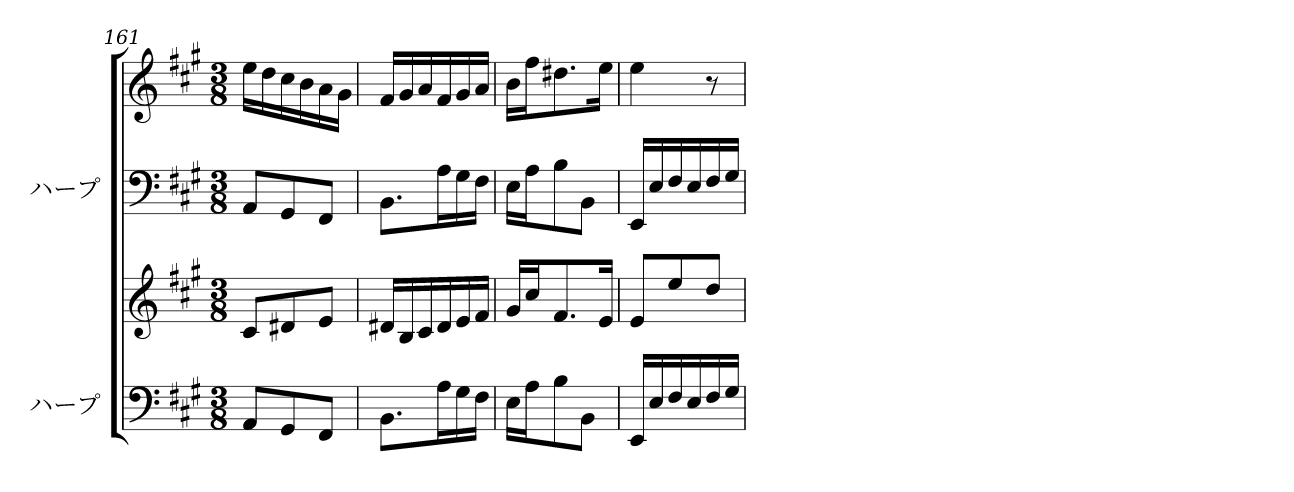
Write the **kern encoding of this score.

**kern	**kern	**kern	**kern
*part2	*part2	*part1	*part1
*staff4	*staff3	*staff2	*staff1
*I"ハープ	*	*I"ハープ	*
*clefF4	*clefG2	*clefF4	*clefG2
*k[f#c#g#]	*k[f#c#g#]	*k[f#c#g#]	*k[f#c#g#]
*M3/8	*M3/8	*M3/8	*M3/8
=161	=161	=161	=161
8AA/L	8c#/L	8AA/L	16ee\LL
.	.	.	16dd\
8GG#/	8d#X/	8GG#/	16cc#\
.	.	.	16b\
8FF#/J	8e/J	8FF#/J	16a\
.	.	.	16g#\JJ
!!LO:PB:g=z
=162	=162	=162	=162
8.BB\L	16d#X/LL	8.BB\L	16f#/LL
.	16B/	.	16g#/
.	16c#/	.	16a/
16A\L	16d#/	16A\L	16f#/
16G#\	16e/	16G#\	16g#/
16F#\JJ	16f#/JJ	16F#\JJ	16a/JJ
=163	=163	=163	=163
16E\LL	16g#/LL	16E\LL	16b\LL
16A\J	16cc#/J	16A\J	16ff#\J
8B\	8.f#/	8B\	8.dd#X\
8BB\J	.	8BB\J	.
.	16e/Jk	.	16ee\Jk
=164	=164	=164	=164
16EE/LL	8e/L	16EE/LL	4ee\
16E/	.	16E/	.
16F#/	8ee/	16F#/	.
16E/	.	16E/	.
16F#/	8dd/J	16F#/	8r
16G#/JJ	.	16G#/JJ	.
=	=	=	=
*-	*-	*-	*-
